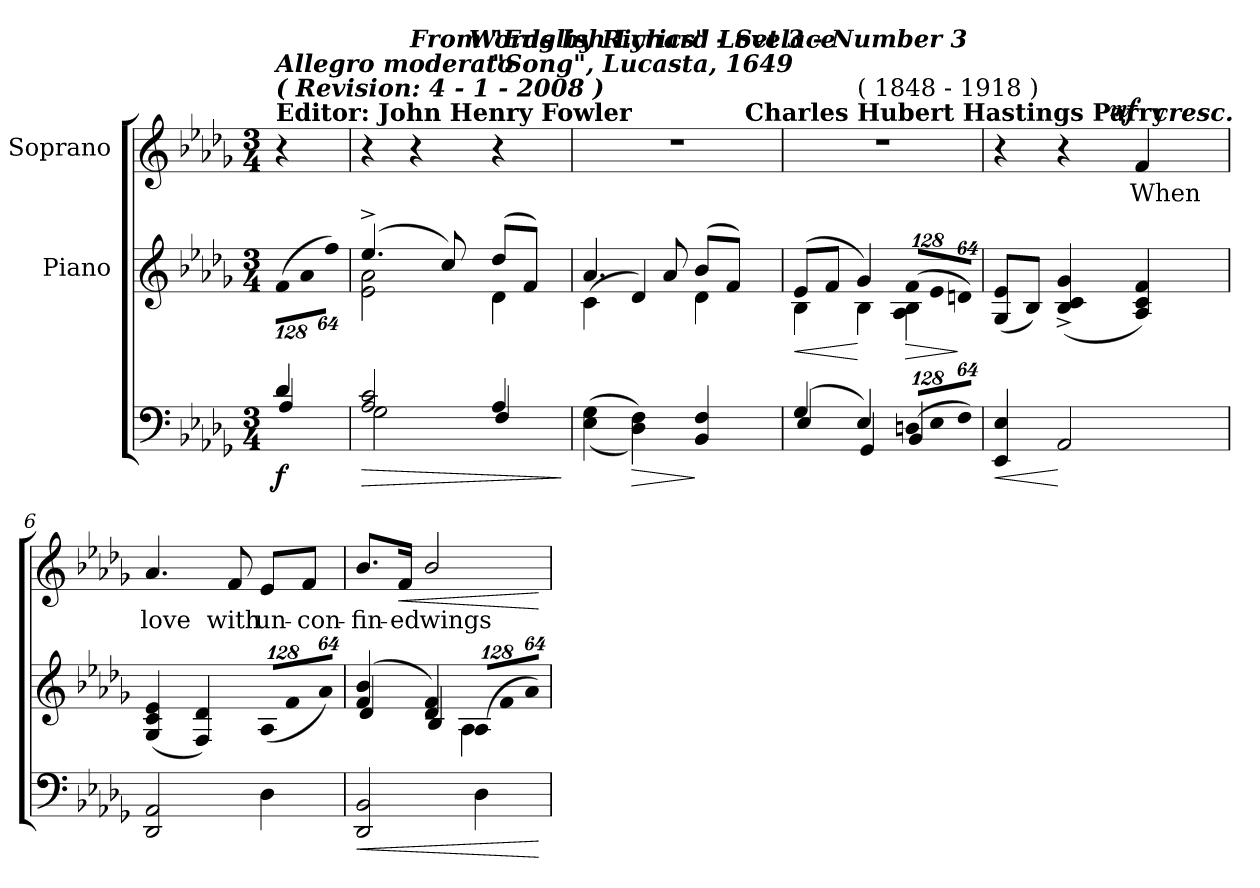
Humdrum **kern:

**kern	**dynam	**kern	**dynam	**kern	**text	**dynam
*part3	*part3	*part2	*part2	*part1	*part1	*part1
*staff3	*staff3	*staff2	*staff2	*staff1	*staff1	*staff1
*	*	*I"Piano	*	*I"Soprano	*	*
!!LO:PB:g=z
*clefF4	*	*clefG2	*	*clefG2	*	*
*k[b-e-a-d-g-]	*	*k[b-e-a-d-g-]	*	*k[b-e-a-d-g-]	*	*
*D-:	*	*D-:	*	*D-:	*	*
*M3/4	*	*M3/4	*	*M3/4	*	*
*MM92	*	*MM92	*	*MM92	*	*
=1	=1	=1	=1	=1	=1	=1
*^	*	*	*	*	*	*
*	*	*	*Xbrackettup	*	*	*	*
!	!	!	!	!	!LO:TX:a:B:t=Editor&colon; John Henry Fowler	!	!
!	!	!	!	!	!LO:TX:a:Bi:t=(  Revision&colon;   4 - 1 - 2008  )	!	!
!	!	!	!	!	!LO:TX:a:Bi:t=Allegro moderato	!	!
!	!	!	!LO:N:vis=8	!	!	!	!
4d-i/	4A-i/	f	(1024%85fi\L	.	4r	.	.
!	!	!	!LO:N:vis=8	!	!	!	!
.	.	.	1024%85a-i\	.	.	.	.
!	!	!	!LO:N:vis=8	!	!	!	!
.	.	.	512%43ffi\J)	.	.	.	.
=2	=2	=2	=2	=2	=2	=2	=2
!	!	!LO:HP:b	!	!	!	!	!
*	*	*	*^	*	*^	*	*
2A-i/ 2ci	2G-i\	>	(4.ee-^i/	2e-i\ 2a-i	.	4r	4ryy	.	.
!	!	!	!	!	!	!LO:TX:a:Bi:t=From "English Lyrics" -  Set 3 -  Number 3	!	!	!
.	.	.	.	.	.	4r	8ryy	.	.
.	.	.	8cci/)	.	.	.	32ryy	.	.
.	.	.	.	.	.	.	64ryy	.	.
.	.	.	.	.	.	.	256ryy	.	.
.	.	.	.	.	.	.	1024ryy	.	.
!	!	!	!	!	!	!	!LO:TX:a:Bi:t=Words by Richard Lovelace	!	!
.	.	.	.	.	.	.	4ryy	.	.
!	!	!	!	!	!	!LO:TX:a:Bi:t="Song", Lucasta, 1649	!	!	!
4A-i/	4Fi/	.	(8dd-i/L	4d-i\	.	4r	.	.	.
.	.	.	8fi/J)	.	.	.	.	.	.
.	.	.	.	.	.	.	16ryy	.	.
.	.	.	.	.	.	.	128ryy	.	.
.	.	.	.	.	.	.	512.ryy	.	.
*v	*v	*	*	*	*	*	*	*	*
*	*	*v	*v	*	*	*	*	*
.	]	.	.	.	.	.	.
=3	=3	=3	=3	=3	=3	=3	=3
*	*	*^	*	*	*	*	*
!	!	!	!	!	!LO:N:vis=1	!	!	!
((4E-i\ 4G-i	.	4.a-i/	(4ci\	.	2.r	2ryy	.	.
!	!LO:HP:b	!	!	!	!	!	!	!
4D-i\ 4Fi))	>	.	4d-i/)	.	.	.	.	.
.	.	8a-i/	.	.	.	.	.	.
4BB-i/ 4Fi	]	(8b-i/L	4d-i\	.	.	8ryy	.	.
.	.	8fi/J)	.	.	.	32ryy	.	.
.	.	.	.	.	.	256.ryy	.	.
!	!	!	!	!	!	!LO:TX:a:B:t=Charles Hubert Hastings Parry	!	!
.	.	.	.	.	.	16ryy	.	.
.	.	.	.	.	.	64ryy	.	.
.	.	.	.	.	.	128ryy	.	.
.	.	.	.	.	.	512ryy	.	.
=4	=4	=4	=4	=4	=4	=4	=4	=4
*^	*	*	*	*	*	*	*	*
!	!	!	!	!	!LO:HP:b	!LO:N:vis=1	!	!	!
(4G-i/	4E-i/	.	(8e-i/L	4B-i\	<	2.r	4ryy	.	.
.	.	.	8fi/J	.	.	.	.	.	.
!	!	!	!	!	!	!	!LO:TX:a:t=( 1848 - 1918 )	!	!
4E-i/)	4GG-i/	.	4g-i/)	4B-i\	[	.	2ryy	.	.
*Xbrackettup	*	*	*	*	*	*	*	*	*
!LO:N:vis=8	!	!	!LO:N:vis=8	!	!LO:HP:b	!	!	!	!
(1024%85Dni/L	4BB-i/	.	(1024%85fi/L	4A-i\ 4B-i	>	.	.	.	.
!LO:N:vis=8	!	!	!LO:N:vis=8	!	!	!	!	!	!
1024%85E-i/	.	.	1024%85e-i/	.	.	.	.	.	.
!LO:N:vis=8	!	!	!LO:N:vis=8	!	!	!	!	!	!
512%43Fi/J)	.	.	512%43dni/J)	.	]	.	.	.	.
*v	*v	*	*	*	*	*	*	*	*
*	*	*v	*v	*	*	*	*	*
!!LO:LB:g=z
=5	=5	=5	=5	=5	=5	=5	=5
!	!LO:HP:b	!	!	!	!	!	!
!	!LO:HP:n=1:b	!	!	!	!	!	!
*	*	*	*	*	*^	*	*
4EE-i/ 4E-i	< >	(8G-i/ 8e-iL	.	4r	4ryy	2ryy	.	.
.	.	8B-i/J)	.	.	.	.	.	.
2AA-i/	[	(4B-i/^ 4ci^ 4g-i^	.	4r	8ryy	.	.	.
.	.	.	.	.	32ryy	.	.	.
.	.	.	.	.	128ryy	.	.	.
.	.	.	.	.	512ryy	.	.	.
.	.	.	.	.	4ryy	.	.	mf
!	!	!	!	!	!	!	!LO:LY:b:color=#000000	!
.	.	4A-i/ 4ci 4fi)	.	4fi/	.	32ryy	When	.
.	.	.	.	.	.	256.ryy	.	.
!	!	!	!	!	!	!LO:TX:a:Bi:t=cresc.	!	!
.	.	.	.	.	.	8ryy	.	.
.	.	.	.	.	.	16ryy	.	.
.	.	.	.	.	16ryy	.	.	.
.	.	.	.	.	.	64ryy	.	.
.	.	.	.	.	64ryy	.	.	.
.	.	.	.	.	.	128ryy	.	.
.	.	.	.	.	256.ryy	.	.	.
.	.	.	.	.	.	512ryy	.	.
.	]	.	.	.	.	.	.	.
*	*	*	*	*v	*v	*v	*	*
=6	=6	=6	=6	=6	=6	=6
*	*	*	*	*^	*	*
*	*	*	*	*	*^	*	*
!	!	!	!	!	!	!	!LO:LY:b:color=#000000	!
*	*	*	*	*v	*v	*v	*	*
2DD-i/ 2AA-i	.	(4G-i/ 4ci 4e-i	.	4.a-i/	love	.
.	.	4Fi/ 4d-i)	.	.	.	.
!	!	!	!	!	!LO:LY:b:color=#000000	!
.	.	.	.	8fi/	with	.
!	!	!LO:N:vis=8	!	!	!	!
!	!	!	!	!	!LO:LY:b:color=#000000	!
4D-i\	.	(1024%85A-i/L	.	8e-i/L	un-	.
!	!	!LO:N:vis=8	!	!	!	!
.	.	1024%85fi/	.	.	.	.
!	!	!	!	!	!LO:LY:b:color=#000000	!
.	.	.	.	8fi/J	-con-	.
!	!	!LO:N:vis=8	!	!	!	!
.	.	512%43a-i/J)	.	.	.	.
=7	=7	=7	=7	=7	=7	=7
!	!LO:HP:b	!	!	!	!	!
*	*	*^	*	*	*	*
!	!	!	!	!	!	!LO:LY:b:color=#000000	!
2DD-i/ 2BB-i	<	(4fi/ 4b-i	4d-i/	.	8.b-i/L	-fin-	.
!	!	!	!	!	!	!LO:LY:b:color=#000000	!LO:HP:b
.	.	.	.	.	16fi/Jk	-ed	<
!	!	!	!	!	!	!LO:LY:b:color=#000000	!
.	.	4d-i/ 4fi)	4B-i/	.	2b-i/	wings	.
!	!	!LO:N:vis=8	!	!	!	!	!
4D-i\	.	(1024%85A-i/L	4A-i\	.	.	.	.
!	!	!LO:N:vis=8	!	!	!	!	!
.	.	1024%85fi/	.	.	.	.	.
!	!	!LO:N:vis=8	!	!	!	!	!
.	.	512%43a-i/J)	.	.	.	.	.
*	*	*v	*v	*	*	*	*
.	[	.	.	.	.	[
=	=	=	=	=	=	=
*-	*-	*-	*-	*-	*-	*-
